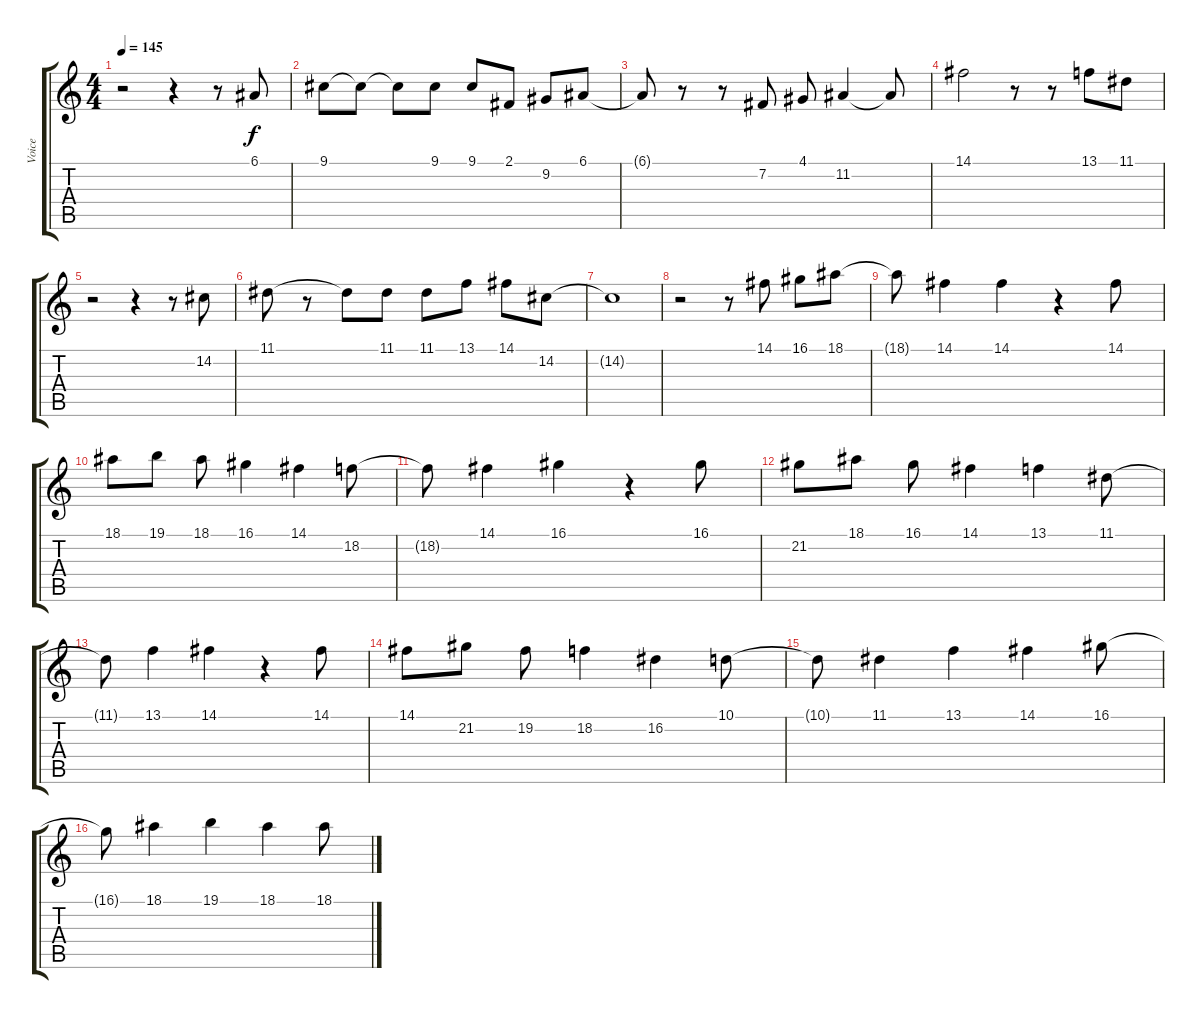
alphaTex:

\track ("Voice" "Voice") {instrument lead2sawtooth}
\staff {score tabs}
\tuning (E4 B3 G3 D3 A2 E2) {hide}
\ts (4 4)
\tempo 145
\clef g2
\ks c
r.2{dy f} r.4 r.8 6.1.8 |
9.1.8 9.1{t}.8 9.1{t}.8 9.1.8 9.1.8 2.1.8 9.2.8 6.1.8 |
6.1{t}.8 r.8 r.8 7.2.8 4.1.8 11.2.4 11.2{t}.8 |
14.1.2 r.8 r.8 13.1.8 11.1.8 |
r.2 r.4 r.8 14.2.8 |
11.1.8 r.8 11.1{t}.8 11.1.8 11.1.8 13.1.8 14.1.8 14.2.8 |
14.2{t}.1 |
r.2 r.8 14.1.8 16.1.8 18.1.8 |
18.1{t}.8 14.1.4 14.1.4 r.4 14.1.8 |
18.1.8 19.1.8 18.1.8 16.1.4 14.1.4 18.2.8 |
18.2{t}.8 14.1.4 16.1.4 r.4 16.1.8 |
21.2.8 18.1.8 16.1.8 14.1.4 13.1.4 11.1.8 |
11.1{t}.8 13.1.4 14.1.4 r.4 14.1.8 |
14.1.8 21.2.8 19.2.8 18.2.4 16.2.4 10.1.8 |
10.1{t}.8 11.1.4 13.1.4 14.1.4 16.1.8 |
16.1{t}.8 18.1.4 19.1.4 18.1.4 18.1.8
